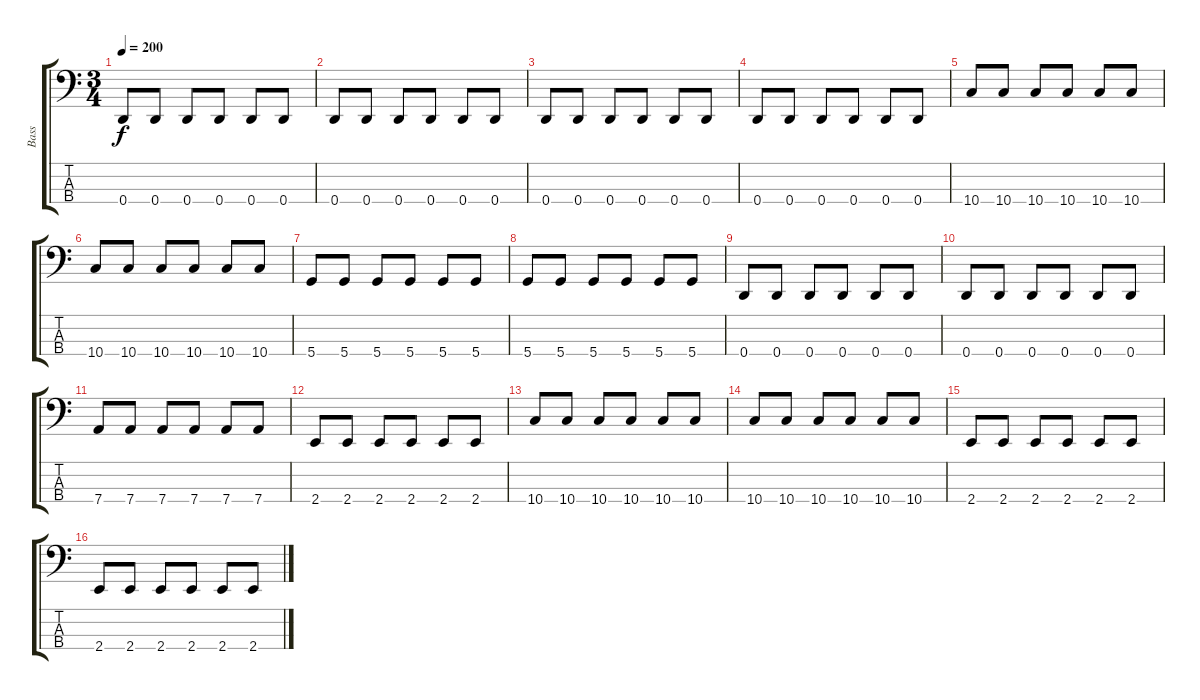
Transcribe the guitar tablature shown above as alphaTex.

\track ("Bass" "Bass") {instrument electricbassfinger}
\staff {score tabs}
\tuning (G2 D2 A1 D1) {hide}
\ts (3 4)
\tempo 200
\clef f4
\ks c
0.4.8{dy f} 0.4.8 0.4.8 0.4.8 0.4.8 0.4.8 |
0.4.8 0.4.8 0.4.8 0.4.8 0.4.8 0.4.8 |
0.4.8 0.4.8 0.4.8 0.4.8 0.4.8 0.4.8 |
0.4.8 0.4.8 0.4.8 0.4.8 0.4.8 0.4.8 |
10.4.8 10.4.8 10.4.8 10.4.8 10.4.8 10.4.8 |
10.4.8 10.4.8 10.4.8 10.4.8 10.4.8 10.4.8 |
5.4.8 5.4.8 5.4.8 5.4.8 5.4.8 5.4.8 |
5.4.8 5.4.8 5.4.8 5.4.8 5.4.8 5.4.8 |
0.4.8 0.4.8 0.4.8 0.4.8 0.4.8 0.4.8 |
0.4.8 0.4.8 0.4.8 0.4.8 0.4.8 0.4.8 |
7.4.8 7.4.8 7.4.8 7.4.8 7.4.8 7.4.8 |
2.4.8 2.4.8 2.4.8 2.4.8 2.4.8 2.4.8 |
10.4.8 10.4.8 10.4.8 10.4.8 10.4.8 10.4.8 |
10.4.8 10.4.8 10.4.8 10.4.8 10.4.8 10.4.8 |
2.4.8 2.4.8 2.4.8 2.4.8 2.4.8 2.4.8 |
2.4.8 2.4.8 2.4.8 2.4.8 2.4.8 2.4.8
